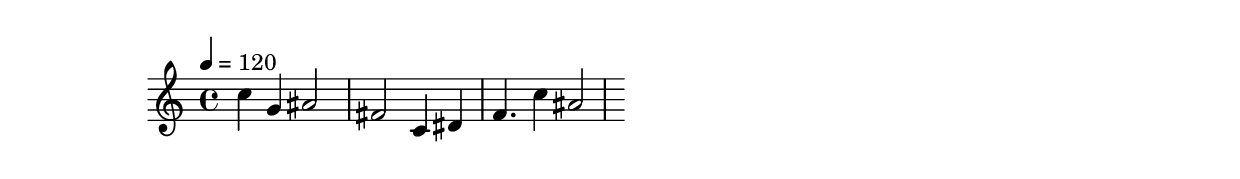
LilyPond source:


    \version "2.20.0"

    \score {
    \fixed c' {
        \tempo 4 = 120
        \clef treble
        \key c \major
        \time 4/4

        c' 4 g 4 ais 2 fis 2 c 4 dis 4 f 4. c' 4 ais 2 
    }
    }
